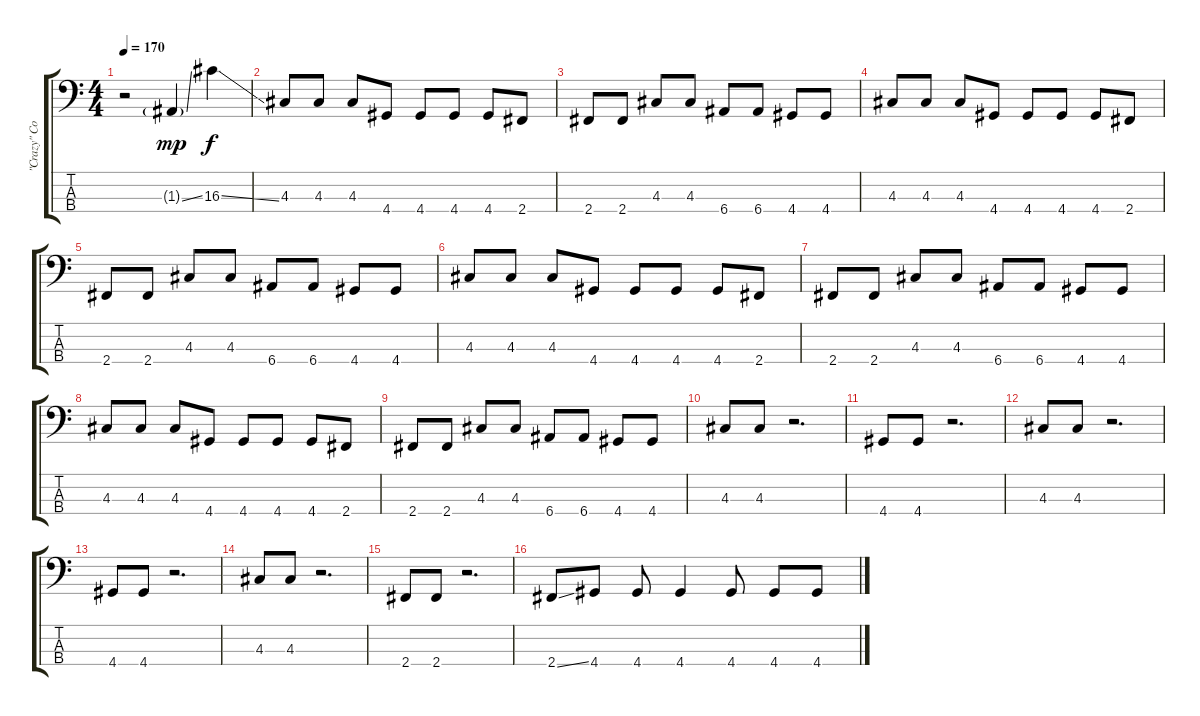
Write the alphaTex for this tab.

\track ("\"Crazy\" Cool Joe (Bass)" "\"Crazy\" Co") {instrument electricbasspick}
\staff {score tabs}
\tuning (G2 D2 A1 E1) {hide}
\ts (4 4)
\tempo 170
\clef f4
\ks c
r.2{dy mp instrument electricbasspick} 1.3{ss g}.4 16.3{ss}.4{dy f} |
4.3.8 4.3.8 4.3.8 4.4.8 4.4.8 4.4.8 4.4.8 2.4.8 |
2.4.8 2.4.8 4.3.8 4.3.8 6.4.8 6.4.8 4.4.8 4.4.8 |
4.3.8 4.3.8 4.3.8 4.4.8 4.4.8 4.4.8 4.4.8 2.4.8 |
2.4.8 2.4.8 4.3.8 4.3.8 6.4.8 6.4.8 4.4.8 4.4.8 |
4.3.8 4.3.8 4.3.8 4.4.8 4.4.8 4.4.8 4.4.8 2.4.8 |
2.4.8 2.4.8 4.3.8 4.3.8 6.4.8 6.4.8 4.4.8 4.4.8 |
4.3.8 4.3.8 4.3.8 4.4.8 4.4.8 4.4.8 4.4.8 2.4.8 |
2.4.8 2.4.8 4.3.8 4.3.8 6.4.8 6.4.8 4.4.8 4.4.8 |
4.3.8 4.3.8 r.2{d} |
4.4.8 4.4.8 r.2{d} |
4.3.8 4.3.8 r.2{d} |
4.4.8 4.4.8 r.2{d} |
4.3.8 4.3.8 r.2{d} |
2.4.8 2.4.8 r.2{d} |
2.4{ss}.8 4.4.8 4.4.8 4.4.4 4.4.8 4.4.8 4.4.8
